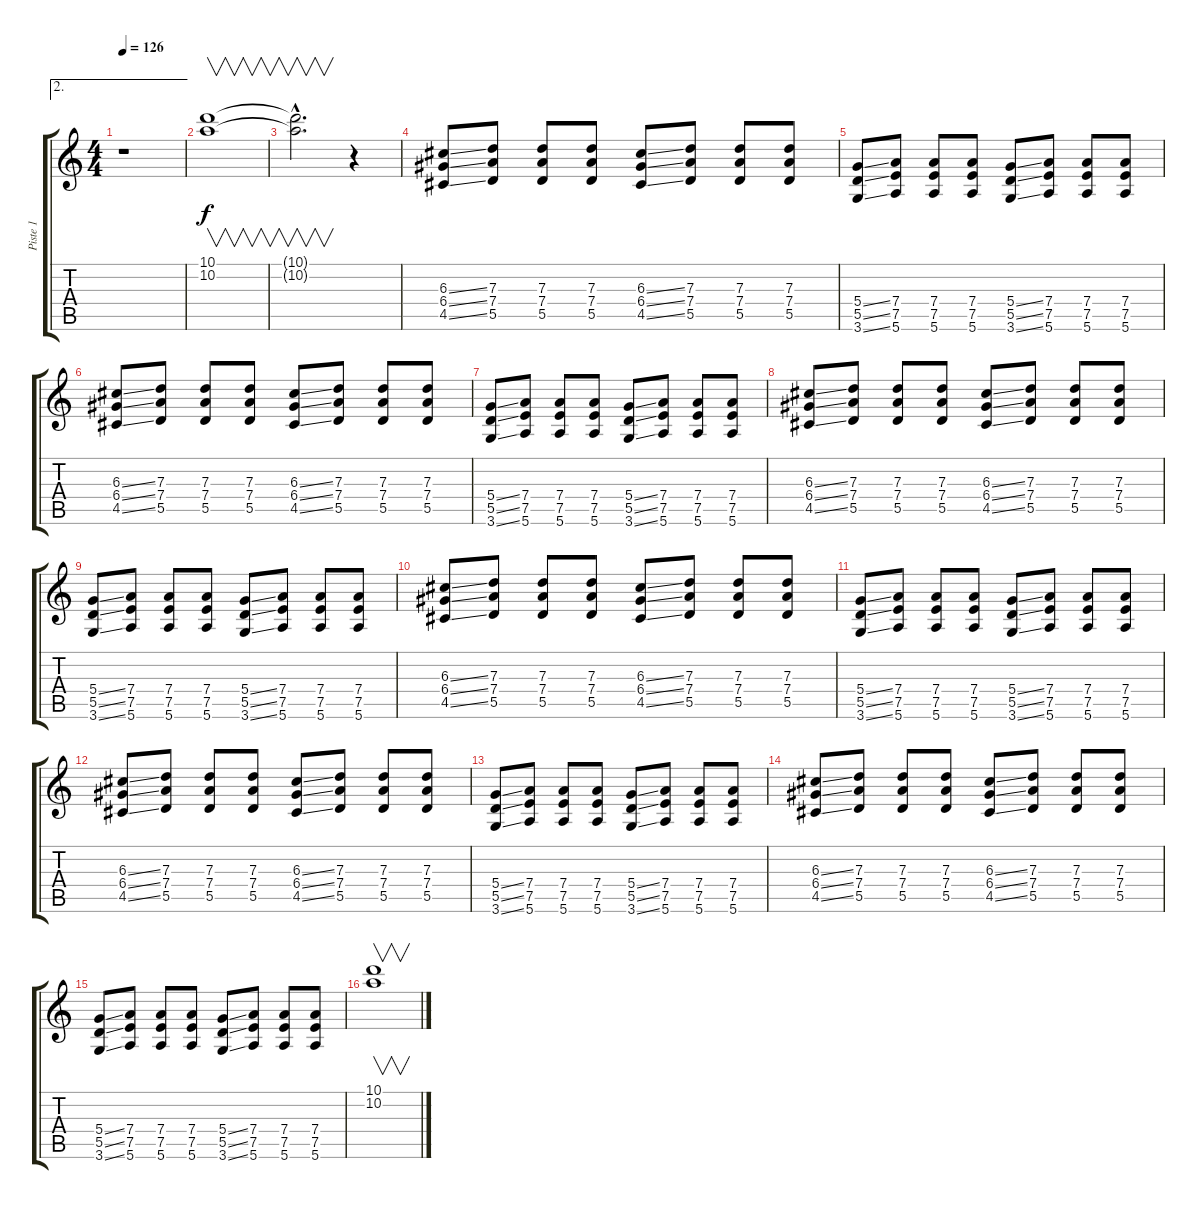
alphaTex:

\track ("Piste 1" "Piste 1") {instrument electricguitarclean}
\staff {score tabs}
\tuning (E4 B3 G3 D3 A2 E2) {hide}
\ae 2
\ts (4 4)
\tempo 126
\clef g2
\ks c
r.1{dy f} |
(10.1 10.2).1{v} |
(10.1{hac t} 10.2{hac t}).2{v d} r.4 |
(6.3{ss} 6.4{ss} 4.5{ss}).8 (7.3 7.4 5.5).8 (7.3 7.4 5.5).8 (7.3 7.4 5.5).8 (6.3{ss} 6.4{ss} 4.5{ss}).8 (7.3 7.4 5.5).8 (7.3 7.4 5.5).8 (7.3 7.4 5.5).8 |
(5.4{ss} 5.5{ss} 3.6{ss}).8 (7.4 7.5 5.6).8 (7.4 7.5 5.6).8 (7.4 7.5 5.6).8 (5.4{ss} 5.5{ss} 3.6{ss}).8 (7.4 7.5 5.6).8 (7.4 7.5 5.6).8 (7.4 7.5 5.6).8 |
(6.3{ss} 6.4{ss} 4.5{ss}).8 (7.3 7.4 5.5).8 (7.3 7.4 5.5).8 (7.3 7.4 5.5).8 (6.3{ss} 6.4{ss} 4.5{ss}).8 (7.3 7.4 5.5).8 (7.3 7.4 5.5).8 (7.3 7.4 5.5).8 |
(5.4{ss} 5.5{ss} 3.6{ss}).8 (7.4 7.5 5.6).8 (7.4 7.5 5.6).8 (7.4 7.5 5.6).8 (5.4{ss} 5.5{ss} 3.6{ss}).8 (7.4 7.5 5.6).8 (7.4 7.5 5.6).8 (7.4 7.5 5.6).8 |
(6.3{ss} 6.4{ss} 4.5{ss}).8 (7.3 7.4 5.5).8 (7.3 7.4 5.5).8 (7.3 7.4 5.5).8 (6.3{ss} 6.4{ss} 4.5{ss}).8 (7.3 7.4 5.5).8 (7.3 7.4 5.5).8 (7.3 7.4 5.5).8 |
(5.4{ss} 5.5{ss} 3.6{ss}).8 (7.4 7.5 5.6).8 (7.4 7.5 5.6).8 (7.4 7.5 5.6).8 (5.4{ss} 5.5{ss} 3.6{ss}).8 (7.4 7.5 5.6).8 (7.4 7.5 5.6).8 (7.4 7.5 5.6).8 |
(6.3{ss} 6.4{ss} 4.5{ss}).8 (7.3 7.4 5.5).8 (7.3 7.4 5.5).8 (7.3 7.4 5.5).8 (6.3{ss} 6.4{ss} 4.5{ss}).8 (7.3 7.4 5.5).8 (7.3 7.4 5.5).8 (7.3 7.4 5.5).8 |
(5.4{ss} 5.5{ss} 3.6{ss}).8 (7.4 7.5 5.6).8 (7.4 7.5 5.6).8 (7.4 7.5 5.6).8 (5.4{ss} 5.5{ss} 3.6{ss}).8 (7.4 7.5 5.6).8 (7.4 7.5 5.6).8 (7.4 7.5 5.6).8 |
(6.3{ss} 6.4{ss} 4.5{ss}).8 (7.3 7.4 5.5).8 (7.3 7.4 5.5).8 (7.3 7.4 5.5).8 (6.3{ss} 6.4{ss} 4.5{ss}).8 (7.3 7.4 5.5).8 (7.3 7.4 5.5).8 (7.3 7.4 5.5).8 |
(5.4{ss} 5.5{ss} 3.6{ss}).8 (7.4 7.5 5.6).8 (7.4 7.5 5.6).8 (7.4 7.5 5.6).8 (5.4{ss} 5.5{ss} 3.6{ss}).8 (7.4 7.5 5.6).8 (7.4 7.5 5.6).8 (7.4 7.5 5.6).8 |
(6.3{ss} 6.4{ss} 4.5{ss}).8 (7.3 7.4 5.5).8 (7.3 7.4 5.5).8 (7.3 7.4 5.5).8 (6.3{ss} 6.4{ss} 4.5{ss}).8 (7.3 7.4 5.5).8 (7.3 7.4 5.5).8 (7.3 7.4 5.5).8 |
(5.4{ss} 5.5{ss} 3.6{ss}).8 (7.4 7.5 5.6).8 (7.4 7.5 5.6).8 (7.4 7.5 5.6).8 (5.4{ss} 5.5{ss} 3.6{ss}).8 (7.4 7.5 5.6).8 (7.4 7.5 5.6).8 (7.4 7.5 5.6).8 |
(10.1 10.2).1{v}
